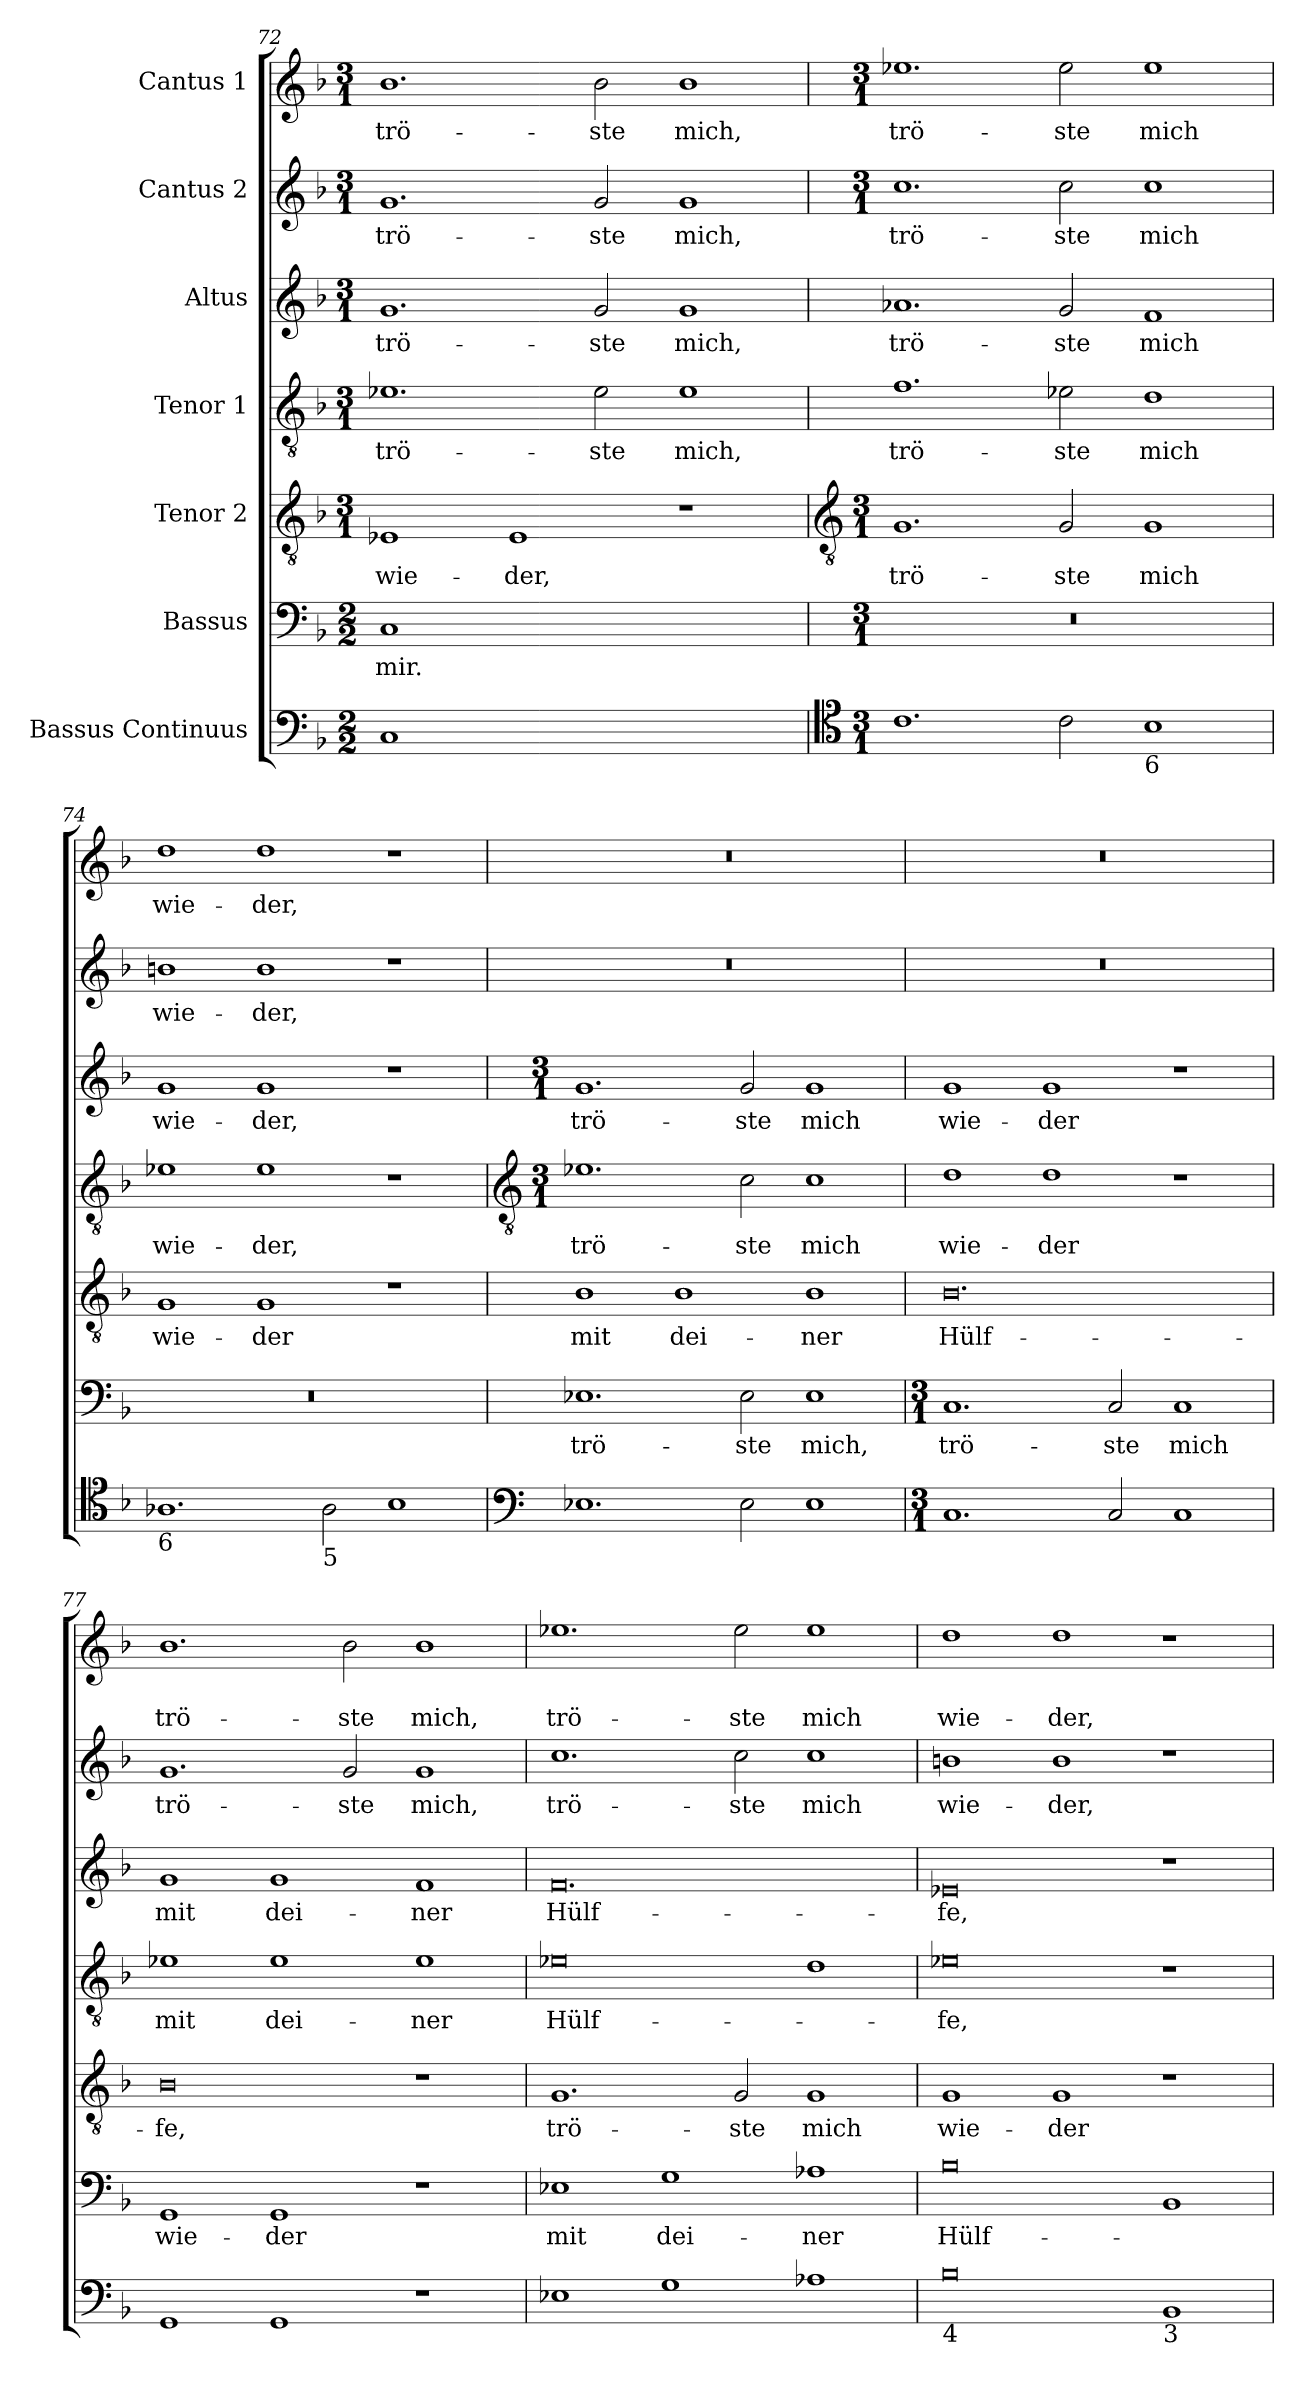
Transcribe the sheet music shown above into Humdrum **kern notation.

**kern	**kern	**text	**kern	**text	**kern	**text	**kern	**text	**kern	**text	**kern	**text	**text
*part7	*part6	*part6	*part5	*part5	*part4	*part4	*part3	*part3	*part2	*part2	*part1	*part1	*part1
*staff7	*staff6	*staff6	*staff5	*staff5	*staff4	*staff4	*staff3	*staff3	*staff2	*staff2	*staff1	*staff1	*staff1
*I"Bassus Continuus	*I"Bassus	*	*I"Tenor 2	*	*I"Tenor 1	*	*I"Altus	*	*I"Cantus 2	*	*I"Cantus 1	*	*
*clefF4	*clefF4	*	*clefGv2	*	*clefGv2	*	*clefG2	*	*clefG2	*	*clefG2	*	*
*k[b-]	*k[b-]	*	*k[b-]	*	*k[b-]	*	*k[b-]	*	*k[b-]	*	*k[b-]	*	*
*F:	*F:	*	*F:	*	*F:	*	*F:	*	*F:	*	*F:	*	*
*M2/2	*M2/2	*	*M3/1	*	*M3/1	*	*M3/1	*	*M3/1	*	*M3/1	*	*
=72	=72	=72	=72	=72	=72	=72	=72	=72	=72	=72	=72	=72	=72
!	!	!LO:LY:b	!	!LO:LY:b	!	!LO:LY:b	!	!LO:LY:b	!	!LO:LY:b	!	!LO:LY:b	!
1C	1C	mir.	1E-X	wie-	1.e-X	trö-	1.g	trö-	1.g	trö-	1.b-	trö-	.
!	!	!	!	!LO:LY:b	!	!	!	!	!	!	!	!	!
0ryy	0ryy	.	1E-	-der,	.	.	.	.	.	.	.	.	.
!	!	!	!	!	!	!LO:LY:b	!	!LO:LY:b	!	!LO:LY:b	!	!LO:LY:b	!
.	.	.	.	.	2e-	-ste	2g	-ste	2g	-ste	2b-	-ste	.
!	!	!	!	!	!	!LO:LY:b	!	!LO:LY:b	!	!LO:LY:b	!	!LO:LY:b	!
.	.	.	1r	.	1e-	mich,	1g	mich,	1g	mich,	1b-	mich,	.
!!LO:LB:g=z
=73	=73	=73	=73	=73	=73	=73	=73	=73	=73	=73	=73	=73	=73
*clefC4	*	*	*clefGv2	*	*	*	*	*	*	*	*	*	*
*M3/1	*M3/1	*	*M3/1	*	*	*	*	*	*M3/1	*	*M3/1	*	*
!	!	!	!	!LO:LY:b	!	!LO:LY:b	!	!LO:LY:b	!	!LO:LY:b	!	!LO:LY:b	!
1.c	0.r	.	1.G	trö-	1.f	trö-	1.a-X	trö-	1.cc	trö-	1.ee-X	trö-	.
!	!	!	!	!LO:LY:b	!	!LO:LY:b	!	!LO:LY:b	!	!LO:LY:b	!	!LO:LY:b	!
2c	.	.	2G	-ste	2e-X	-ste	2g	-ste	2cc	-ste	2ee-	-ste	.
!LO:TX:b:t=6	!	!	!	!	!	!	!	!	!	!	!	!	!
!	!	!	!	!LO:LY:b	!	!LO:LY:b	!	!LO:LY:b	!	!LO:LY:b	!	!LO:LY:b	!
1B-	.	.	1G	mich	1d	mich	1f	mich	1cc	mich	1ee-	mich	.
=74	=74	=74	=74	=74	=74	=74	=74	=74	=74	=74	=74	=74	=74
!LO:TX:b:t=6	!	!	!	!	!	!	!	!	!	!	!	!	!
!	!	!	!	!LO:LY:b	!	!LO:LY:b	!	!LO:LY:b	!	!LO:LY:b	!	!LO:LY:b	!
1.A-X	0.r	.	1G	wie-	1e-X	wie-	1g	wie-	1bn	wie-	1dd	wie-	.
!	!	!	!	!LO:LY:b	!	!LO:LY:b	!	!LO:LY:b	!	!LO:LY:b	!	!LO:LY:b	!
.	.	.	1G	-der	1e-	-der,	1g	-der,	1b	-der,	1dd	-der,	.
!LO:TX:b:t=5	!	!	!	!	!	!	!	!	!	!	!	!	!
2A-	.	.	.	.	.	.	.	.	.	.	.	.	.
1B-	.	.	1r	.	1r	.	1r	.	1r	.	1r	.	.
!!LO:LB:g=z
=75	=75	=75	=75	=75	=75	=75	=75	=75	=75	=75	=75	=75	=75
*clefF4	*	*	*	*	*clefGv2	*	*	*	*	*	*	*	*
*	*	*	*	*	*M3/1	*	*M3/1	*	*	*	*	*	*
!	!	!LO:LY:b	!	!LO:LY:b	!	!LO:LY:b	!	!LO:LY:b	!	!	!	!	!
1.E-X	1.E-X	trö-	1B-	mit	1.e-	trö-	1.g	trö-	0.r	.	0.r	.	.
!	!	!	!	!LO:LY:b	!	!	!	!	!	!	!	!	!
.	.	.	1B-	dei-	.	.	.	.	.	.	.	.	.
!	!	!LO:LY:b	!	!	!	!LO:LY:b	!	!LO:LY:b	!	!	!	!	!
2E-	2E-	-ste	.	.	2c	-ste	2g	-ste	.	.	.	.	.
!	!	!LO:LY:b	!	!LO:LY:b	!	!LO:LY:b	!	!LO:LY:b	!	!	!	!	!
1E-	1E-	mich,	1B-	-ner	1c	mich	1g	mich	.	.	.	.	.
!!LO:LB:g=z
=76	=76	=76	=76	=76	=76	=76	=76	=76	=76	=76	=76	=76	=76
*M3/1	*M3/1	*	*	*	*	*	*	*	*	*	*	*	*
!	!	!LO:LY:b	!	!LO:LY:b	!	!LO:LY:b	!	!LO:LY:b	!	!	!	!	!
1.C	1.C	trö-	0.B-	Hülf-	1d	wie-	1g	wie-	0.r	.	0.r	.	.
!	!	!	!	!	!	!LO:LY:b	!	!LO:LY:b	!	!	!	!	!
.	.	.	.	.	1d	-der	1g	-der	.	.	.	.	.
!	!	!LO:LY:b	!	!	!	!	!	!	!	!	!	!	!
2C	2C	-ste	.	.	.	.	.	.	.	.	.	.	.
!	!	!LO:LY:b	!	!	!	!	!	!	!	!	!	!	!
1C	1C	mich	.	.	1r	.	1r	.	.	.	.	.	.
=77	=77	=77	=77	=77	=77	=77	=77	=77	=77	=77	=77	=77	=77
!	!	!LO:LY:b	!	!LO:LY:b	!	!LO:LY:b	!	!LO:LY:b	!	!LO:LY:b	!	!	!LO:LY:b
1GG	1GG	wie-	0B-	-fe,	1e-X	mit	1g	mit	1.g	trö-	1.b-	.	trö-
!	!	!LO:LY:b	!	!	!	!LO:LY:b	!	!LO:LY:b	!	!	!	!	!
1GG	1GG	-der	.	.	1e-	dei-	1g	dei-	.	.	.	.	.
!	!	!	!	!	!	!	!	!	!	!LO:LY:b	!	!	!LO:LY:b
.	.	.	.	.	.	.	.	.	2g	-ste	2b-	.	-ste
!	!	!	!	!	!	!LO:LY:b	!	!LO:LY:b	!	!LO:LY:b	!	!	!LO:LY:b
1r	1r	.	1r	.	1e-	-ner	1f	-ner	1g	mich,	1b-	.	mich,
=78	=78	=78	=78	=78	=78	=78	=78	=78	=78	=78	=78	=78	=78
!	!	!LO:LY:b	!	!LO:LY:b	!	!LO:LY:b	!	!LO:LY:b	!	!LO:LY:b	!	!	!LO:LY:b
1E-X	1E-X	mit	1.G	trö-	0e-	Hülf-	0.f	Hülf-	1.cc	trö-	1.ee-X	.	trö-
!	!	!LO:LY:b	!	!	!	!	!	!	!	!	!	!	!
1G	1G	dei-	.	.	.	.	.	.	.	.	.	.	.
!	!	!	!	!LO:LY:b	!	!	!	!	!	!LO:LY:b	!	!	!LO:LY:b
.	.	.	2G	-ste	.	.	.	.	2cc	-ste	2ee-	.	-ste
!	!	!LO:LY:b	!	!LO:LY:b	!	!	!	!	!	!LO:LY:b	!	!	!LO:LY:b
1A-X	1A-X	-ner	1G	mich	1d	.	.	.	1cc	mich	1ee-	.	mich
=79	=79	=79	=79	=79	=79	=79	=79	=79	=79	=79	=79	=79	=79
!LO:TX:b:t=4	!	!	!	!	!	!	!	!	!	!	!	!	!
!	!	!LO:LY:b	!	!LO:LY:b	!	!LO:LY:b	!	!LO:LY:b	!	!LO:LY:b	!	!	!LO:LY:b
0B-	0B-	Hülf-	1G	wie-	0e-	-fe,	0e-X	-fe,	1bn	wie-	1dd	.	wie-
!	!	!	!	!LO:LY:b	!	!	!	!	!	!LO:LY:b	!	!	!LO:LY:b
.	.	.	1G	-der	.	.	.	.	1b	-der,	1dd	.	-der,
!LO:TX:b:t=3	!	!	!	!	!	!	!	!	!	!	!	!	!
1BB-	1BB-	.	1r	.	1r	.	1r	.	1r	.	1r	.	.
=	=	=	=	=	=	=	=	=	=	=	=	=	=
*-	*-	*-	*-	*-	*-	*-	*-	*-	*-	*-	*-	*-	*-
